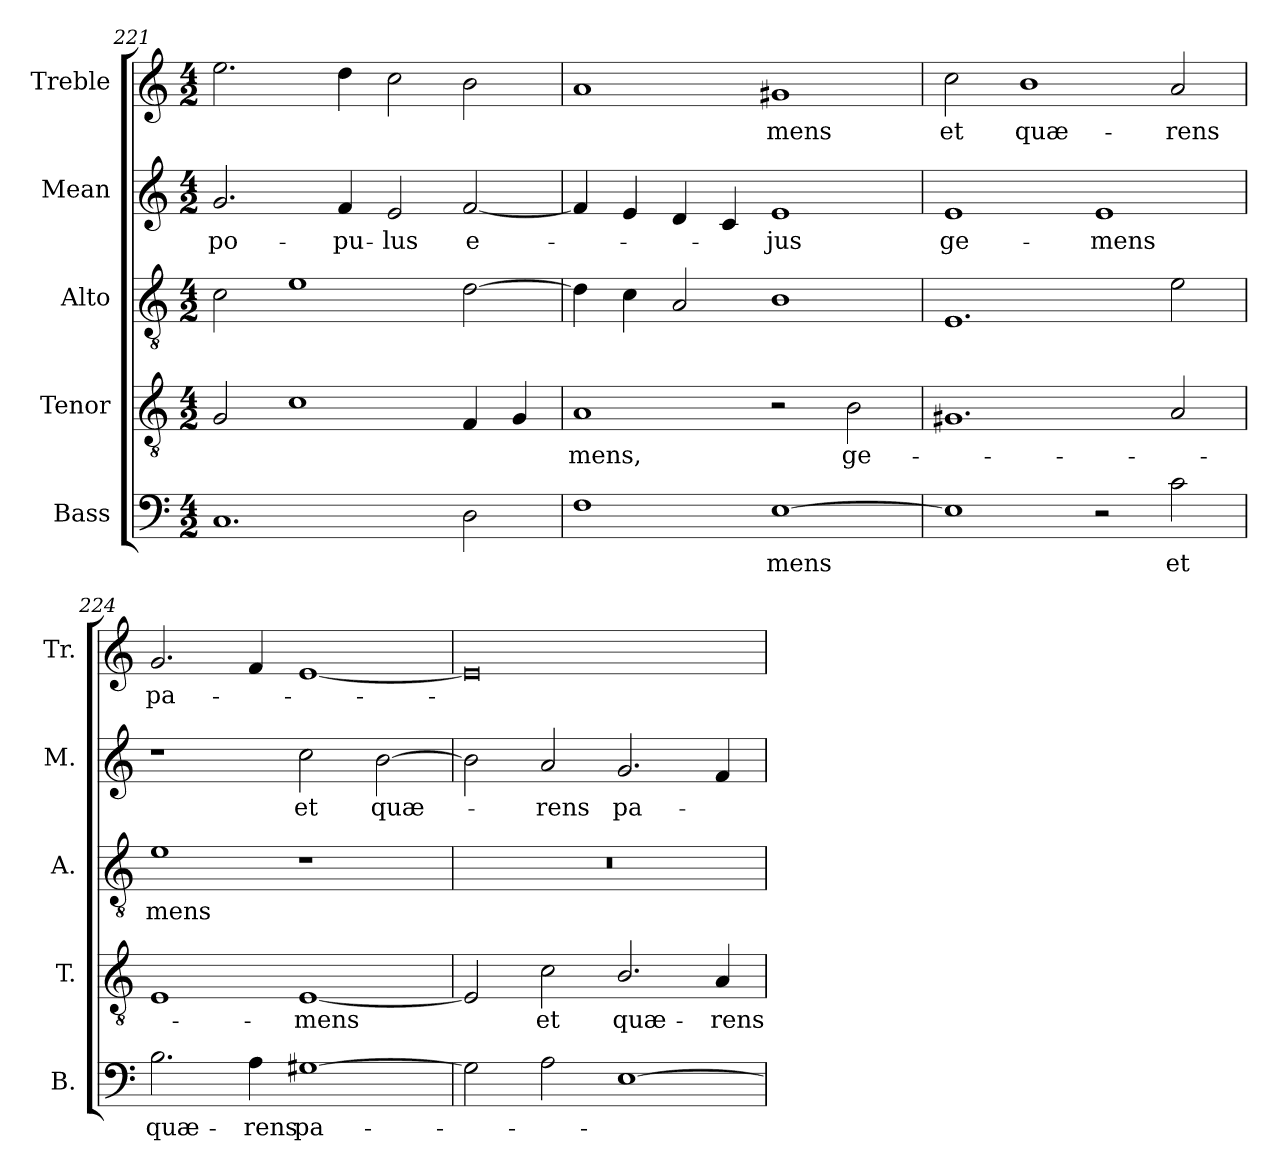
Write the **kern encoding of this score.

**kern	**text	**kern	**text	**kern	**text	**kern	**text	**kern	**text
*part5	*part5	*part4	*part4	*part3	*part3	*part2	*part2	*part1	*part1
*staff5	*staff5	*staff4	*staff4	*staff3	*staff3	*staff2	*staff2	*staff1	*staff1
*I"Bass	*	*I"Tenor	*	*I"Alto	*	*I"Mean	*	*I"Treble	*
*I'B.	*	*I'T.	*	*I'A.	*	*I'M.	*	*I'Tr.	*
*clefF4	*	*clefGv2	*	*clefGv2	*	*clefG2	*	*clefG2	*
*	*	*ITrd7c12	*	*ITrd7c12	*	*	*	*	*
*k[]	*	*k[]	*	*k[]	*	*k[]	*	*k[]	*
*C:	*	*C:	*	*C:	*	*C:	*	*C:	*
*M4/2	*	*M4/2	*	*M4/2	*	*M4/2	*	*M4/2	*
=221	=221	=221	=221	=221	=221	=221	=221	=221	=221
!	!	!	!	!	!	!	!LO:LY:b:color=#000000	!	!
1.Ci	.	2GGi/	.	2Ci\	.	2.gi/	po-	2.eei\	.
.	.	1Ci	.	1Ei	.	.	.	.	.
!	!	!	!	!	!	!	!LO:LY:b:color=#000000	!	!
.	.	.	.	.	.	4fi/	-pu-	4ddi\	.
!	!	!	!	!	!	!	!LO:LY:b:color=#000000	!	!
.	.	.	.	.	.	2ei/	-lus	2cci\	.
!	!	!	!	!	!	!	!LO:LY:b:color=#000000	!	!
2Di\	.	4FFi/	.	[>2Di\	.	[<2fi/	e-	2bi\	.
.	.	4GGi/	.	.	.	.	.	.	.
=222	=222	=222	=222	=222	=222	=222	=222	=222	=222
!	!	!	!LO:LY:b:color=#000000	!	!	!	!	!	!
1Fi	.	1AAi	-mens,	4Di\]	.	4fi/]	.	1ai	.
.	.	.	.	4Ci\	.	4ei/	.	.	.
.	.	.	.	2AAi/	.	4di/	.	.	.
.	.	.	.	.	.	4ci/	.	.	.
!	!LO:LY:b:color=#000000	!	!	!	!	!	!	!	!
!	!	!	!	!	!	!	!LO:LY:b:color=#000000	!	!
!	!	!	!	!	!	!	!	!	!LO:LY:b:color=#000000
[>1Ei	-mens	2r	.	1BBi	.	1ei	-jus	1g#Xi	-mens
!	!	!	!LO:LY:b:color=#000000	!	!	!	!	!	!
.	.	2BBi\	ge-	.	.	.	.	.	.
=223	=223	=223	=223	=223	=223	=223	=223	=223	=223
!	!	!	!	!	!	!	!LO:LY:b:color=#000000	!	!
!	!	!	!	!	!	!	!	!	!LO:LY:b:color=#000000
1Ei]	.	1.GG#Xi	.	1.EEi	.	1ei	ge-	2cci\	et
!	!	!	!	!	!	!	!	!	!LO:LY:b:color=#000000
.	.	.	.	.	.	.	.	1bi	quæ-
!	!	!	!	!	!	!	!LO:LY:b:color=#000000	!	!
2r	.	.	.	.	.	1ei	-mens	.	.
!	!LO:LY:b:color=#000000	!	!	!	!	!	!	!	!
!	!	!	!	!	!	!	!	!	!LO:LY:b:color=#000000
2ci\	et	2AAi/	.	2Ei\	.	.	.	2ai/	-rens
=224	=224	=224	=224	=224	=224	=224	=224	=224	=224
!	!LO:LY:b:color=#000000	!	!	!	!	!	!	!	!
!	!	!	!	!	!LO:LY:b:color=#000000	!	!	!	!
!	!	!	!	!	!	!	!	!	!LO:LY:b:color=#000000
2.Bi\	quæ-	1EEi	.	1Ei	-mens	1r	.	2.gi/	pa-
!	!LO:LY:b:color=#000000	!	!	!	!	!	!	!	!
4Ai\	-rens	.	.	.	.	.	.	4fi/	.
!	!LO:LY:b:color=#000000	!	!	!	!	!	!	!	!
!	!	!	!LO:LY:b:color=#000000	!	!	!	!	!	!
!	!	!	!	!	!	!	!LO:LY:b:color=#000000	!	!
[>1G#Xi	pa-	[<1EEi	-mens	1r	.	2cci\	et	[<1ei	.
!	!	!	!	!	!	!	!LO:LY:b:color=#000000	!	!
.	.	.	.	.	.	[>2bi\	quæ-	.	.
=225	=225	=225	=225	=225	=225	=225	=225	=225	=225
!	!	!	!	!LO:N:vis=1	!	!	!	!	!
2G#i\]	.	2EEi/]	.	0r	.	2bi\]	.	0ei]	.
!	!	!	!LO:LY:b:color=#000000	!	!	!	!	!	!
!	!	!	!	!	!	!	!LO:LY:b:color=#000000	!	!
2Ai\	.	2Ci\	et	.	.	2ai/	-rens	.	.
!	!	!	!LO:LY:b:color=#000000	!	!	!	!	!	!
!	!	!	!	!	!	!	!LO:LY:b:color=#000000	!	!
[>1Ei	.	2.BBi/	quæ-	.	.	2.gi/	pa-	.	.
!	!	!	!LO:LY:b:color=#000000	!	!	!	!	!	!
.	.	4AAi/	-rens	.	.	4fi/	.	.	.
=	=	=	=	=	=	=	=	=	=
*-	*-	*-	*-	*-	*-	*-	*-	*-	*-
